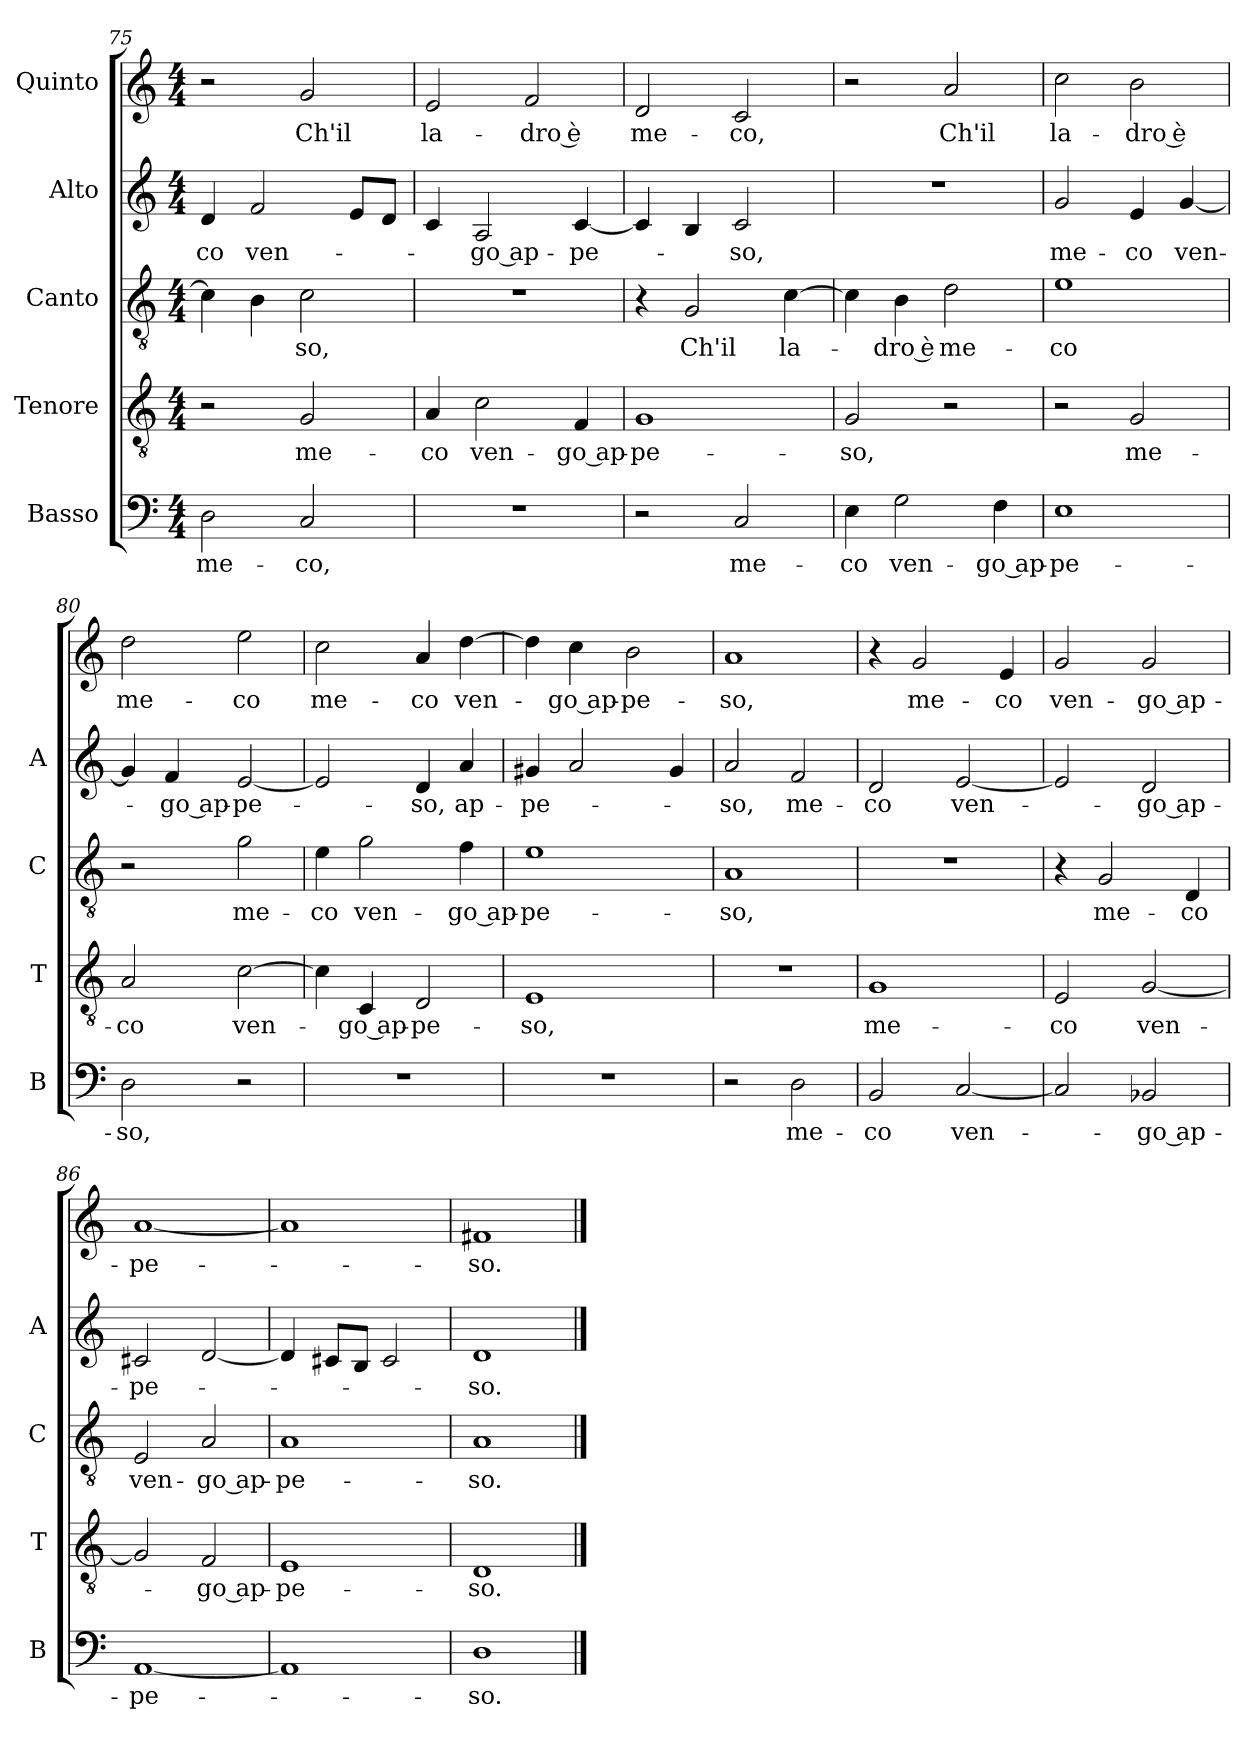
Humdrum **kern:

**kern	**text	**kern	**text	**kern	**text	**kern	**text	**kern	**text
*part5	*part5	*part4	*part4	*part3	*part3	*part2	*part2	*part1	*part1
*staff5	*staff5	*staff4	*staff4	*staff3	*staff3	*staff2	*staff2	*staff1	*staff1
*I"Basso	*	*I"Tenore	*	*I"Canto	*	*I"Alto	*	*I"Quinto	*
*I'B	*	*I'T	*	*I'C	*	*I'A	*	*	*
*clefF4	*	*clefGv2	*	*clefGv2	*	*clefG2	*	*clefG2	*
*k[]	*	*k[]	*	*k[]	*	*k[]	*	*k[]	*
*C:	*	*C:	*	*C:	*	*C:	*	*C:	*
*M4/4	*	*M4/4	*	*M4/4	*	*M4/4	*	*M4/4	*
=75	=75	=75	=75	=75	=75	=75	=75	=75	=75
!	!LO:LY:b	!	!	!	!	!	!LO:LY:b	!	!
2D\	me-	2r	.	4c\]	.	4d/	-co	2r	.
!	!	!	!	!	!	!	!LO:LY:b	!	!
.	.	.	.	4B\	.	2f/	ven-	.	.
!	!LO:LY:b	!	!LO:LY:b	!	!LO:LY:b	!	!	!	!LO:LY:b
2C/	-co,	2G/	me-	2c\	-so,	.	.	2g/	Ch'il
.	.	.	.	.	.	8e/L	.	.	.
.	.	.	.	.	.	8d/J	.	.	.
=76	=76	=76	=76	=76	=76	=76	=76	=76	=76
!	!	!	!LO:LY:b	!	!	!	!	!	!LO:LY:b
1r	.	4A/	-co	1r	.	4c/	.	2e/	la-
!	!	!	!LO:LY:b	!	!	!	!LO:LY:b	!	!
.	.	2c\	ven-	.	.	2A/	-go ap-	.	.
!	!	!	!	!	!	!	!	!	!LO:LY:b
.	.	.	.	.	.	.	.	2f/	-dro è
!	!	!	!LO:LY:b	!	!	!	!LO:LY:b	!	!
.	.	4F/	-go ap-	.	.	[4c/	-pe-	.	.
=77	=77	=77	=77	=77	=77	=77	=77	=77	=77
!	!	!	!LO:LY:b	!	!	!	!	!	!LO:LY:b
2r	.	1G	-pe-	4r	.	4c/]	.	2d/	me-
!	!	!	!	!	!LO:LY:b	!	!	!	!
.	.	.	.	2G/	Ch'il	4B/	.	.	.
!	!LO:LY:b	!	!	!	!	!	!LO:LY:b	!	!LO:LY:b
2C/	me-	.	.	.	.	2c/	-so,	2c/	-co,
!	!	!	!	!	!LO:LY:b	!	!	!	!
.	.	.	.	[4c\	la-	.	.	.	.
=78	=78	=78	=78	=78	=78	=78	=78	=78	=78
!	!LO:LY:b	!	!LO:LY:b	!	!	!	!	!	!
4E\	-co	2G/	-so,	4c\]	.	1r	.	2r	.
!	!LO:LY:b	!	!	!	!LO:LY:b	!	!	!	!
2G\	ven-	.	.	4B\	-dro è	.	.	.	.
!	!	!	!	!	!LO:LY:b	!	!	!	!LO:LY:b
.	.	2r	.	2d\	me-	.	.	2a/	Ch'il
!	!LO:LY:b	!	!	!	!	!	!	!	!
4F\	-go ap-	.	.	.	.	.	.	.	.
=79	=79	=79	=79	=79	=79	=79	=79	=79	=79
!	!LO:LY:b	!	!	!	!LO:LY:b	!	!LO:LY:b	!	!LO:LY:b
1E	-pe-	2r	.	1e	-co	2g/	me-	2cc\	la-
!	!	!	!LO:LY:b	!	!	!	!LO:LY:b	!	!LO:LY:b
.	.	2G/	me-	.	.	4e/	-co	2b\	-dro è
!	!	!	!	!	!	!	!LO:LY:b	!	!
.	.	.	.	.	.	[4g/	ven-	.	.
!!LO:LB:g=z
=80	=80	=80	=80	=80	=80	=80	=80	=80	=80
!	!LO:LY:b	!	!LO:LY:b	!	!	!	!	!	!LO:LY:b
2D\	-so,	2A/	-co	2r	.	4g/]	.	2dd\	me-
!	!	!	!	!	!	!	!LO:LY:b	!	!
.	.	.	.	.	.	4f/	-go ap-	.	.
!	!	!	!LO:LY:b	!	!LO:LY:b	!	!LO:LY:b	!	!LO:LY:b
2r	.	[2c\	ven-	2g\	me-	[2e/	-pe-	2ee\	-co
=81	=81	=81	=81	=81	=81	=81	=81	=81	=81
!	!	!	!	!	!LO:LY:b	!	!	!	!LO:LY:b
1r	.	4c\]	.	4e\	-co	2e/]	.	2cc\	me-
!	!	!	!LO:LY:b	!	!LO:LY:b	!	!	!	!
.	.	4C/	-go ap-	2g\	ven-	.	.	.	.
!	!	!	!LO:LY:b	!	!	!	!LO:LY:b	!	!LO:LY:b
.	.	2D/	-pe-	.	.	4d/	-so,	4a/	-co
!	!	!	!	!	!LO:LY:b	!	!LO:LY:b	!	!LO:LY:b
.	.	.	.	4f\	-go ap-	4a/	ap-	[4dd\	ven-
=82	=82	=82	=82	=82	=82	=82	=82	=82	=82
!	!	!	!LO:LY:b	!	!LO:LY:b	!	!LO:LY:b	!	!
1r	.	1E	-so,	1e	-pe-	4g#X/	-pe-	4dd\]	.
!	!	!	!	!	!	!	!	!	!LO:LY:b
.	.	.	.	.	.	2a/	.	4cc\	-go ap-
!	!	!	!	!	!	!	!	!	!LO:LY:b
.	.	.	.	.	.	.	.	2b\	-pe-
.	.	.	.	.	.	4g#/	.	.	.
=83	=83	=83	=83	=83	=83	=83	=83	=83	=83
!	!	!	!	!	!LO:LY:b	!	!LO:LY:b	!	!LO:LY:b
2r	.	1r	.	1A	-so,	2a/	-so,	1a	-so,
!	!LO:LY:b	!	!	!	!	!	!LO:LY:b	!	!
2D\	me-	.	.	.	.	2f/	me-	.	.
=84	=84	=84	=84	=84	=84	=84	=84	=84	=84
!	!LO:LY:b	!	!LO:LY:b	!	!	!	!LO:LY:b	!	!
2BB/	-co	1G	me-	1r	.	2d/	-co	4r	.
!	!	!	!	!	!	!	!	!	!LO:LY:b
.	.	.	.	.	.	.	.	2g/	me-
!	!LO:LY:b	!	!	!	!	!	!LO:LY:b	!	!
[2C/	ven-	.	.	.	.	[2e/	ven-	.	.
!	!	!	!	!	!	!	!	!	!LO:LY:b
.	.	.	.	.	.	.	.	4e/	-co
=85	=85	=85	=85	=85	=85	=85	=85	=85	=85
!	!	!	!LO:LY:b	!	!	!	!	!	!LO:LY:b
2C/]	.	2E/	-co	4r	.	2e/]	.	2g/	ven-
!	!	!	!	!	!LO:LY:b	!	!	!	!
.	.	.	.	2G/	me-	.	.	.	.
!	!LO:LY:b	!	!LO:LY:b	!	!	!	!LO:LY:b	!	!LO:LY:b
2BB-X/	-go ap-	[2G/	ven-	.	.	2d/	-go ap-	2g/	-go ap-
!	!	!	!	!	!LO:LY:b	!	!	!	!
.	.	.	.	4D/	-co	.	.	.	.
=86	=86	=86	=86	=86	=86	=86	=86	=86	=86
!	!LO:LY:b	!	!	!	!LO:LY:b	!	!LO:LY:b	!	!LO:LY:b
[1AA	-pe-	2G/]	.	2E/	ven-	2c#X/	-pe-	[1a	-pe-
!	!	!	!LO:LY:b	!	!LO:LY:b	!	!	!	!
.	.	2F/	-go ap-	2A/	-go ap-	[2d/	.	.	.
=87	=87	=87	=87	=87	=87	=87	=87	=87	=87
!	!	!	!LO:LY:b	!	!LO:LY:b	!	!	!	!
1AA]	.	1E	-pe-	1A	-pe-	4d/]	.	1a]	.
.	.	.	.	.	.	8c#X/L	.	.	.
.	.	.	.	.	.	8B/J	.	.	.
.	.	.	.	.	.	2c#/	.	.	.
=88	=88	=88	=88	=88	=88	=88	=88	=88	=88
!	!LO:LY:b	!	!LO:LY:b	!	!LO:LY:b	!	!LO:LY:b	!	!LO:LY:b
1D	-so.	1D	-so.	1A	-so.	1d	-so.	1f#X	-so.
==	==	==	==	==	==	==	==	==	==
*-	*-	*-	*-	*-	*-	*-	*-	*-	*-
